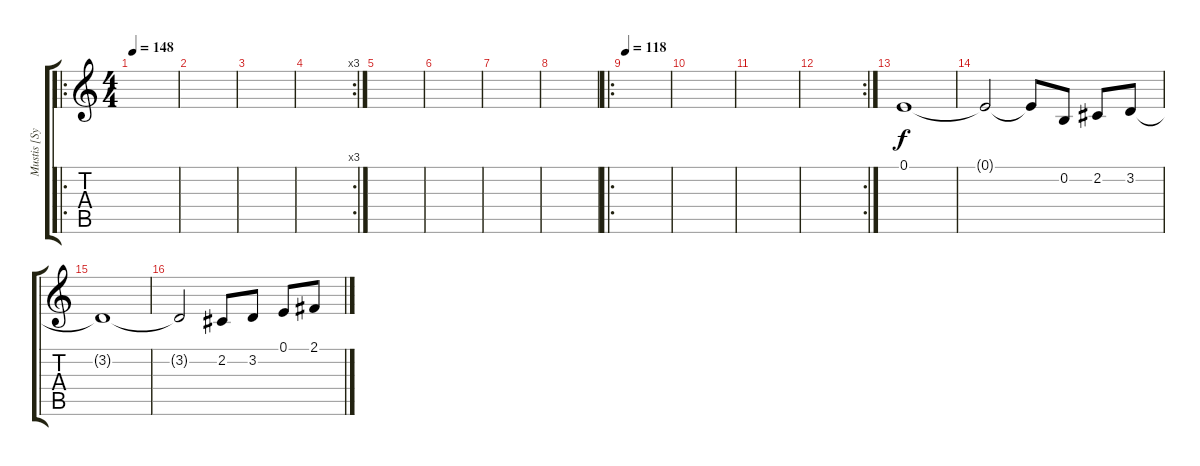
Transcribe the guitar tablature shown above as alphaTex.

\track ("Mustis [Synthesizers] " "Mustis [Sy") {instrument electricpiano2}
\staff {score tabs}
\tuning (E4 B3 G3 D3 A2 E2) {hide}
\ro
\ts (4 4)
\tempo 148
\clef g2
\ks c
|
|
|
\rc 3
|
|
|
|
|
\ro
\tempo 118
|
|
|
\rc 2
|
0.1.1 |
0.1{t}.2 0.1{t}.8 0.2.8 2.2.8 3.2.8 |
3.2{t}.1 |
3.2{t}.2 2.2.8 3.2.8 0.1.8 2.1.8
